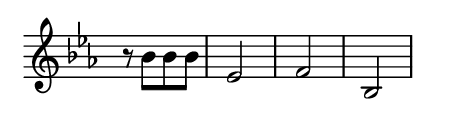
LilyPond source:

\version "2.22.0"
\include "../template-1.ly"

#(set! paper-alist (cons '("my size" . (cons (* 3 in) (* 1.25 in))) paper-alist))

%#(set-global-staff-size 11)

\paper {
  #(set-paper-size "my size" )
}

\layout {
  \context {
    \Staff
    \remove "Time_signature_engraver"
  }
}

circle =
  \once \override NoteHead.stencil = #(lambda (grob)
                                      (let* ((note (ly:note-head::print grob))
                                             (combo-stencil (ly:stencil-add
                                                             note
                                                             (circle-stencil note 0.1 0.8))))
                                        (ly:make-stencil (ly:stencil-expr combo-stencil)
                                          (ly:stencil-extent note X)
                                          (ly:stencil-extent note Y))))

global = {
  \key c \minor
  \time 2/4

}

right = \relative c'' {
  \global
  \setAnalysisBracket #blue
  \set Timing.beamExceptions = #'()
  \set Timing.baseMoment = #(ly:make-moment 1/2)
  \set Timing.beatStructure = #'(2)
  r8 bes bes bes es,2 f bes,
  
}

\score {
  <<
    \new Staff = "right" \with {
      midiInstrument = "acoustic grand"
      %\remove Time_signature_engraver
      instrumentName = " "
    } \right
  >>

  \layout { }
  \midi {
    \tempo 2=80
  }
}
